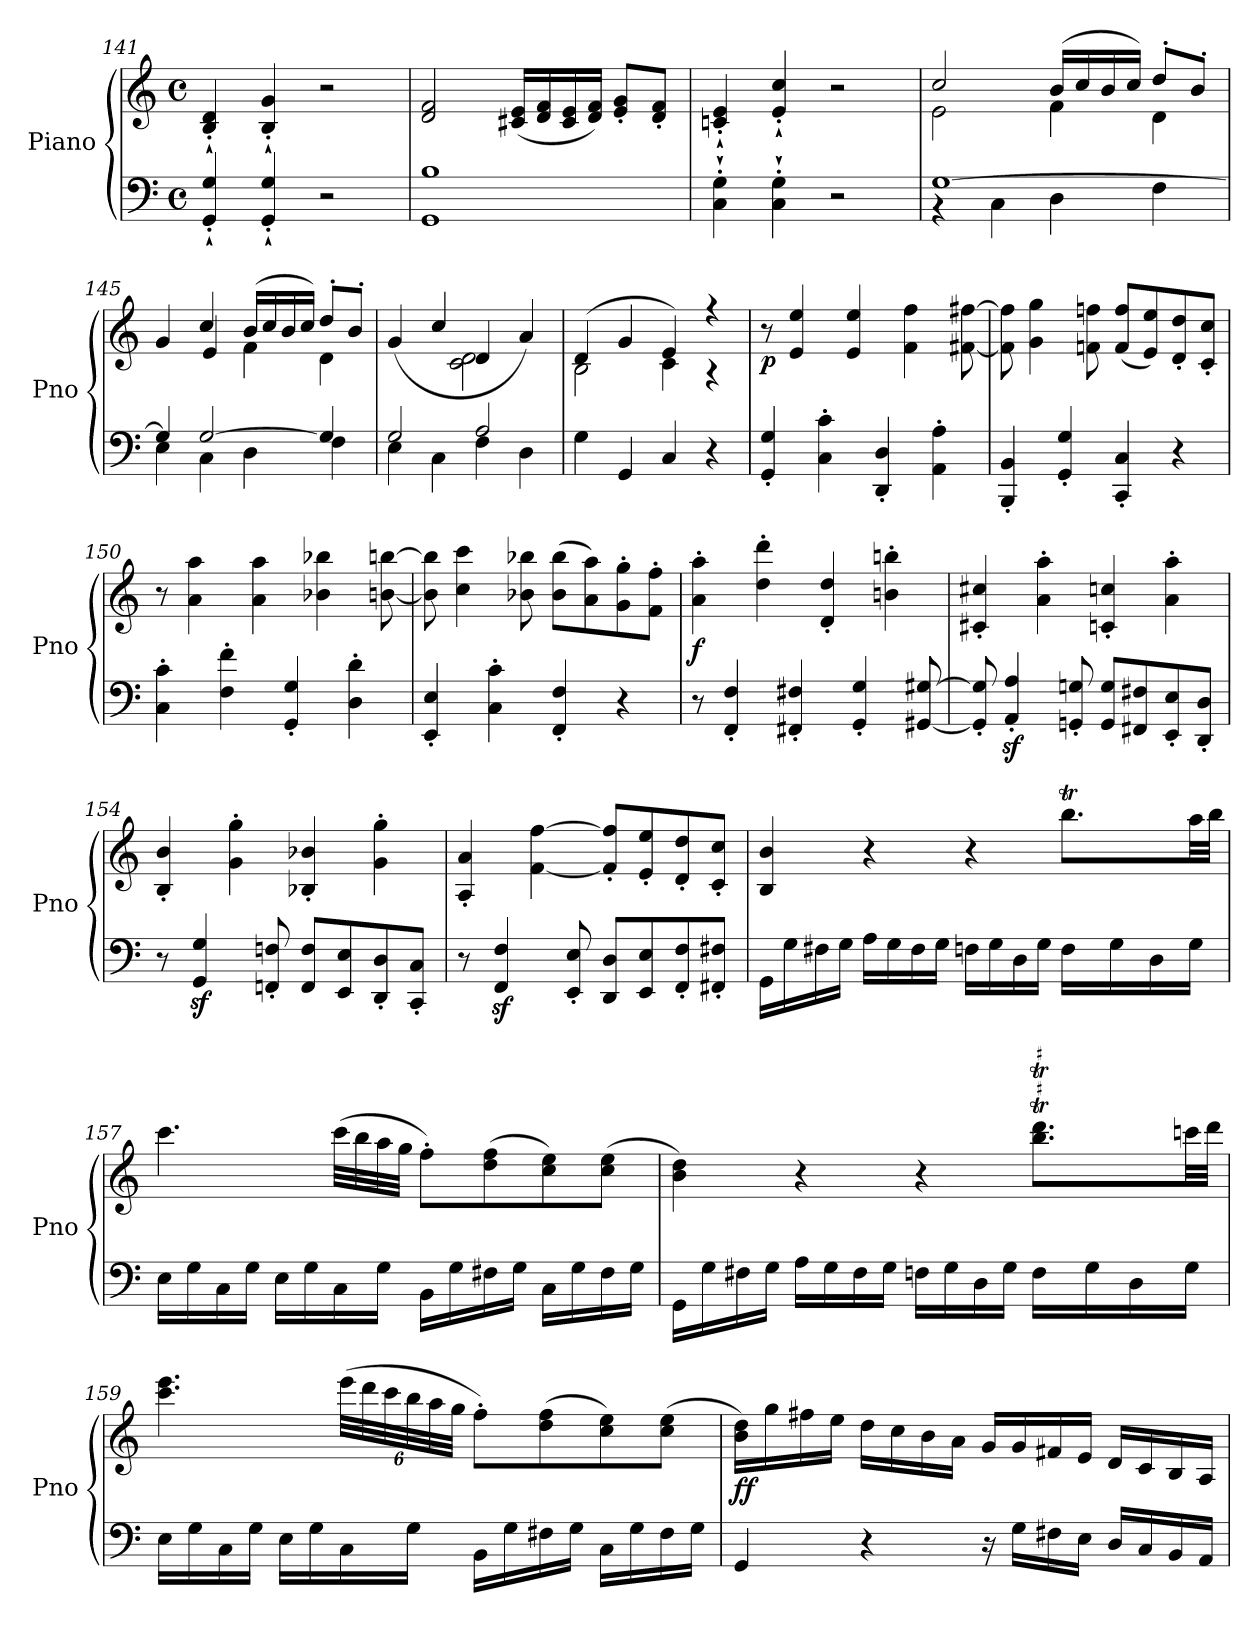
**kern	**kern	**dynam
*part1	*part1	*part1
*staff2	*staff1	*staff1/2
*I"Piano	*	*
*I'Pno	*	*
*clefF4	*clefG2	*
*k[]	*k[]	*
*C:	*C:	*
*M4/4	*M4/4	*
*met(c)	*met(c)	*
=141	=141	=141
4GG/`' 4G/`'	4B/`' 4d/`'	.
4GG/`' 4G/`'	4B/`' 4g/`'	.
2r	2r	.
!!LO:PB:g=z
=142	=142	=142
1GG 1B	2d/ 2f/	.
.	(16c#X/ 16e/LL	.
.	16d/ 16f/	.
.	16c#/ 16e/	.
.	16d/ 16f/JJ)	.
.	8e/' 8g/'L	.
.	8d/' 8f/'J	.
!!LO:PB:g=z
=143	=143	=143
4C\'` 4G\'`	4cn/`' 4e/`'	.
4C\'` 4G\'`	4e/`' 4cc/`'	.
2r	2r	.
=144	=144	=144
*^	*^	*
[1G	4rBB	2cc/	2e\	.
.	4C\	.	.	.
.	4D\	(16b/LL	4f\	.
.	.	16cc/	.	.
.	.	16b/	.	.
.	.	16cc/JJ)	.	.
.	4F\	8dd'/L	4d\	.
.	.	8b'/J	.	.
=145	=145	=145	=145	=145
4G/]	4E\	4g/	4ryy	.
[2G/	4C\	4cc/	4e/	.
.	4D\	(16b/LL	4f\	.
.	.	16cc/	.	.
.	.	16b/	.	.
.	.	16cc/JJ)	.	.
4G/]	4F\	8dd'/L	4d\	.
.	.	8b'/J	.	.
=146	=146	=146	=146	=146
2G/	4E\	(4g/	2ryy	.
.	4C\	4cc/	.	.
2A/	4F\	4d/	2c\ 2d\	.
.	4D\	4a/)	.	.
*v	*v	*	*	*
=147	=147	=147	=147
4G\	(4d/	2B\	.
4GG/	4g/	.	.
4C/	4e/)	4c\	.
4r	4r	4r	.
=148	=148	=148	=148
!	!	!	!LO:DY:b
*	*v	*v	*
4GG/' 4G/'	8r	p
.	4e/ 4ee/	.
4C\' 4c\'	.	.
.	4e/ 4ee/	.
4DD/' 4D/'	.	.
.	4f\ 4ff\	.
4AA\' 4A\'	.	.
.	[8f#X\ [8ff#X\	.
!!LO:PB:g=z
=149	=149	=149
4BBB/' 4BB/'	8f#\] 8ff#\]	.
.	4g\ 4gg\	.
4GG/' 4G/'	.	.
.	8fn\ 8ffn\	.
4CC/' 4C/'	(8f/ 8ff/L	.
.	8e/ 8ee/)	.
4r	8d/' 8dd/'	.
.	8c/' 8cc/'J	.
!!LO:PB:g=z
=150	=150	=150
4C\' 4c\'	8r	.
.	4a\ 4aa\	.
4F\' 4f\'	.	.
.	4a\ 4aa\	.
4GG/' 4G/'	.	.
.	4b-X\ 4bb-X\	.
4D\' 4d\'	.	.
.	[8bn\ [8bbn\	.
=151	=151	=151
4EE/' 4E/'	8b\] 8bb\]	.
.	4cc\ 4ccc\	.
4C\' 4c\'	.	.
.	8b-X\ 8bb-X\	.
4FF/' 4F/'	(8b-\ 8bb-\L	.
.	8a\ 8aa\)	.
4r	8g\' 8gg\'	.
.	8f\' 8ff\'J	.
=152	=152	=152
!	!	!LO:DY:b
8r	4a\' 4aa\'	f
4FF/' 4F/'	.	.
.	4dd\' 4ddd\'	.
4FF#X/' 4F#X/'	.	.
.	4d/' 4dd/'	.
4GG/' 4G/'	.	.
.	4bn\' 4bbn\'	.
[8GG#X/ [8G#X/	.	.
=153	=153	=153
8GG#/]' 8G#/]'	4c#X/' 4cc#X/'	.
4AA/z<' 4A/z<'	.	.
.	4a\' 4aa\'	.
8GGn/' 8Gn/'	.	.
8GG/ 8G/L	4cn/' 4ccn/'	.
8FF#X/ 8F#X/	.	.
8EE/' 8E/'	4a\' 4aa\'	.
8DD/' 8D/'J	.	.
!!LO:PB:g=z
=154	=154	=154
8r	4B/' 4b/'	.
4GG/z< 4G/z<	.	.
.	4g\' 4gg\'	.
8FFn/' 8Fn/'	.	.
8FF/ 8F/L	4B-X/' 4b-X/'	.
8EE/ 8E/	.	.
8DD/' 8D/'	4g\' 4gg\'	.
8CC/' 8C/'J	.	.
!!LO:PB:g=z
=155	=155	=155
8r	4A/' 4a/'	.
4FF/z< 4F/z<	.	.
.	[4f\ [4ff\	.
8EE/' 8E/'	.	.
8DD/ 8D/L	8f/]' 8ff/]'L	.
8EE/ 8E/	8e/' 8ee/'	.
8FF/' 8F/'	8d/' 8dd/'	.
8FF#X/' 8F#X/'J	8c/' 8cc/'J	.
=156	=156	=156
*	*^	*
16GG\LL	4B/ 4b/	2.ryy	.
16G\	.	.	.
16F#X\	.	.	.
16G\JJ	.	.	.
16A\LL	4r	.	.
16G\	.	.	.
16F#\	.	.	.
16G\JJ	.	.	.
16Fn\LL	4r	.	.
16G\	.	.	.
16D\	.	.	.
16G\JJ	.	.	.
16F\LL	8.bbt\L	32cccyy	.
.	.	32bbyy	.
16G\	.	32cccyy	.
.	.	32bbyy	.
16D\	.	32cccyy	.
.	.	32bbyy	.
16G\JJ	32aa\LL	16ryy	.
.	32bb\JJJ	.	.
*	*v	*v	*
=157	=157	=157
16E\LL	4.ccc\	.
16G\	.	.
16C\	.	.
16G\JJ	.	.
16E\LL	.	.
16G\	.	.
16C\	(32ccc\LLL	.
.	32bb\	.
16G\JJ	32aa\	.
.	32gg\JJJ	.
16BB\LL	8ff'\L)	.
16G\	.	.
16F#X\	(8dd\ 8ff\	.
16G\JJ	.	.
16C\LL	8cc\ 8ee\)	.
16G\	.	.
16F#\	(8cc\ 8ee\J	.
16G\JJ	.	.
!!LO:LB:g=z
=158	=158	=158
*	*^	*
16GG\LL	4b\ 4dd\)	2.ryy	.
16G\	.	.	.
16F#X\	.	.	.
16G\JJ	.	.	.
16A\LL	4r	.	.
16G\	.	.	.
16F#\	.	.	.
16G\JJ	.	.	.
16Fn\LL	4r	.	.
16G\	.	.	.
16D\	.	.	.
16G\JJ	.	.	.
16F\LL	8.bb\T 8.ddd\TL	32eeeyy	.
.	.	32dddyy	.
16G\	.	32eeeyy	.
.	.	32dddyy	.
16D\	.	32eeeyy	.
.	.	32dddyy	.
16G\JJ	32ccc\LL	16ryy	.
.	32ddd\JJJ	.	.
*	*v	*v	*
=159	=159	=159
16E\LL	4.ccc\ 4.eee\	.
16G\	.	.
16C\	.	.
16G\JJ	.	.
16E\LL	.	.
16G\	.	.
*	*Xbrackettup	*
16C\	(48eee\LLL	.
.	48ddd\	.
.	48ccc\	.
16G\JJ	48bb\	.
.	48aa\	.
.	48gg\JJJ	.
16BB\LL	8ff'\L)	.
16G\	.	.
16F#X\	(8dd\ 8ff\	.
16G\JJ	.	.
16C\LL	8cc\ 8ee\)	.
16G\	.	.
16F#\	(8cc\ 8ee\J	.
16G\JJ	.	.
!!LO:PB:g=z
=160	=160	=160
!	!	!LO:DY:b
4GG/	16b\ 16dd\LL)	ff
.	16gg\	.
.	16ff#X\	.
.	16ee\JJ	.
4r	16dd\LL	.
.	16cc\	.
.	16b\	.
.	16a\JJ	.
16r	16g/LL	.
16G\LL	16g/	.
16F#X\	16f#X/	.
16E\JJ	16e/JJ	.
16D/LL	16d/LL	.
16C/	16c/	.
16BB/	16B/	.
16AA/JJ	16A/JJ	.
=	=	=
*-	*-	*-
